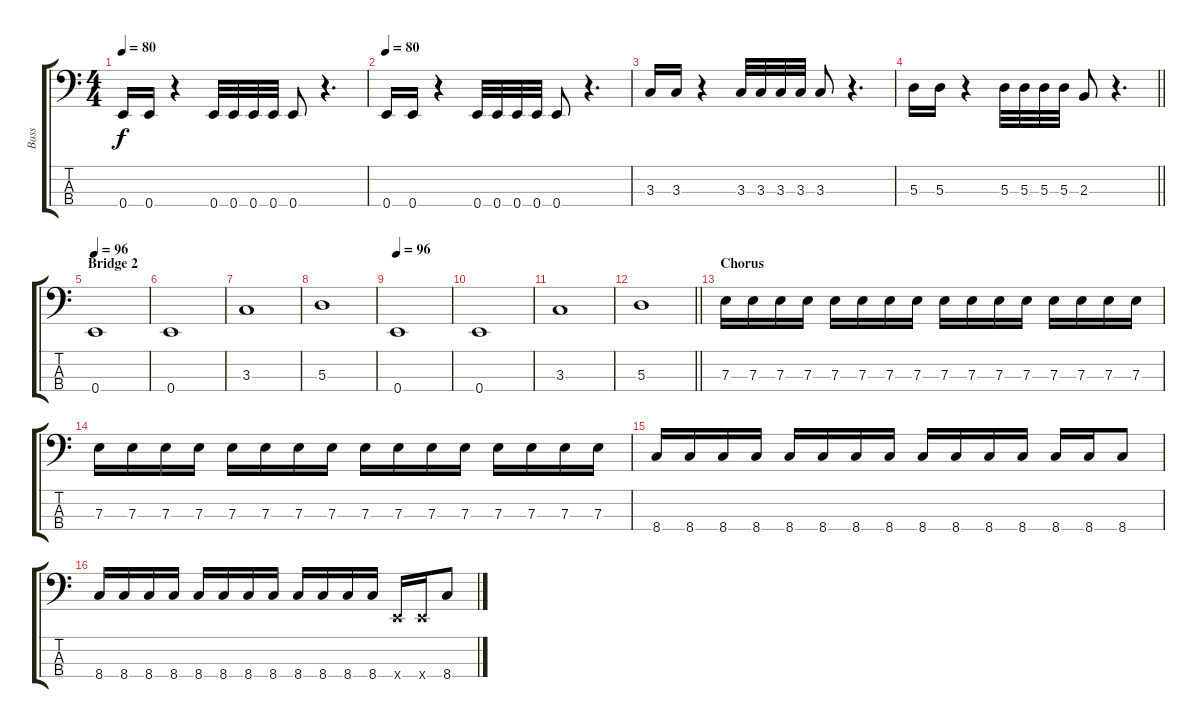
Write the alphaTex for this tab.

\track ("Bass" "Bass") {instrument electricbassfinger}
\staff {score tabs}
\tuning (G2 D2 A1 E1) {hide}
\ts (4 4)
\tempo 80
\clef f4
\ks c
0.4.16{dy f} 0.4.16 r.4 0.4.32 0.4.32 0.4.32 0.4.32 0.4.8 r.4{d} |
\tempo 80
0.4.16 0.4.16 r.4 0.4.32 0.4.32 0.4.32 0.4.32 0.4.8 r.4{d} |
3.3.16 3.3.16 r.4 3.3.32 3.3.32 3.3.32 3.3.32 3.3.8 r.4{d} |
\barLineRight lightlight
5.3.16 5.3.16 r.4 5.3.32 5.3.32 5.3.32 5.3.32 2.3.8 r.4{d} |
\section ("" "Bridge 2")
\tempo 96
0.4.1 |
0.4.1 |
3.3.1 |
5.3.1 |
\tempo 96
0.4.1 |
0.4.1 |
3.3.1 |
\barLineRight lightlight
5.3.1 |
\section ("" "Chorus")
7.3.16 7.3.16 7.3.16 7.3.16 7.3.16 7.3.16 7.3.16 7.3.16 7.3.16 7.3.16 7.3.16 7.3.16 7.3.16 7.3.16 7.3.16 7.3.16 |
7.3.16 7.3.16 7.3.16 7.3.16 7.3.16 7.3.16 7.3.16 7.3.16 7.3.16 7.3.16 7.3.16 7.3.16 7.3.16 7.3.16 7.3.16 7.3.16 |
8.4.16 8.4.16 8.4.16 8.4.16 8.4.16 8.4.16 8.4.16 8.4.16 8.4.16 8.4.16 8.4.16 8.4.16 8.4.16 8.4.16 8.4.8 |
8.4.16 8.4.16 8.4.16 8.4.16 8.4.16 8.4.16 8.4.16 8.4.16 8.4.16 8.4.16 8.4.16 8.4.16 0.4{x}.16 0.4{x}.16 8.4.8
